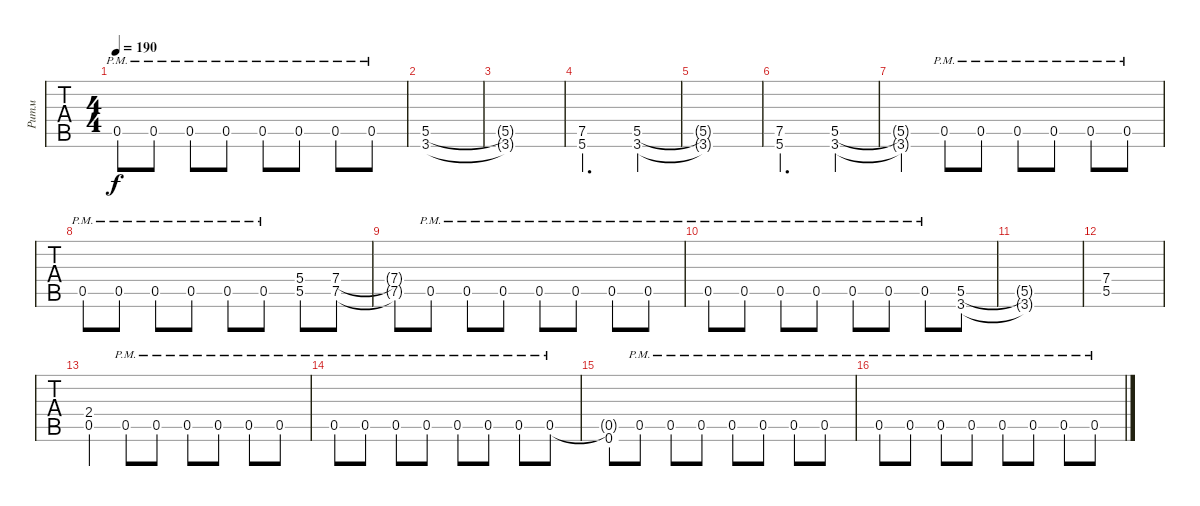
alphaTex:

\track ("Ритм" "Ритм") {instrument distortionguitar}
\staff {tabs}
\tuning (E4 B3 G3 D3 A2 E2) {hide}
\ts (4 4)
\tempo 190
\clef g2
\ks c
0.5{pm}.8{dy f} 0.5{pm}.8 0.5{pm}.8 0.5{pm}.8 0.5{pm}.8 0.5{pm}.8 0.5{pm}.8 0.5{pm}.8 |
(5.5 3.6).1 |
(5.5{t} 3.6{t}).1 |
(7.5 5.6).2{d} (5.5 3.6).4 |
(5.5{t} 3.6{t}).1 |
(7.5 5.6).2{d} (5.5 3.6).4 |
(5.5{t} 3.6{t}).4 0.5{pm}.8 0.5{pm}.8 0.5{pm}.8 0.5{pm}.8 0.5{pm}.8 0.5{pm}.8 |
0.5{pm}.8 0.5{pm}.8 0.5{pm}.8 0.5{pm}.8 0.5{pm}.8 0.5{pm}.8 (5.4 5.5).8 (7.4 7.5).8 |
(7.4{t} 7.5{t}).8 0.5{pm}.8 0.5{pm}.8 0.5{pm}.8 0.5{pm}.8 0.5{pm}.8 0.5{pm}.8 0.5{pm}.8 |
0.5{pm}.8 0.5{pm}.8 0.5{pm}.8 0.5{pm}.8 0.5{pm}.8 0.5{pm}.8 0.5{pm}.8 (5.5 3.6).8 |
(5.5{t} 3.6{t}).1 |
(7.4 5.5).1 |
(2.4 0.5).4 0.5{pm}.8 0.5{pm}.8 0.5{pm}.8 0.5{pm}.8 0.5{pm}.8 0.5{pm}.8 |
0.5{pm}.8 0.5{pm}.8 0.5{pm}.8 0.5{pm}.8 0.5{pm}.8 0.5{pm}.8 0.5{pm}.8 0.5{pm}.8 |
(0.5{t} 0.6).8 0.5{pm}.8 0.5{pm}.8 0.5{pm}.8 0.5{pm}.8 0.5{pm}.8 0.5{pm}.8 0.5{pm}.8 |
0.5{pm}.8 0.5{pm}.8 0.5{pm}.8 0.5{pm}.8 0.5{pm}.8 0.5{pm}.8 0.5{pm}.8 0.5{pm}.8
